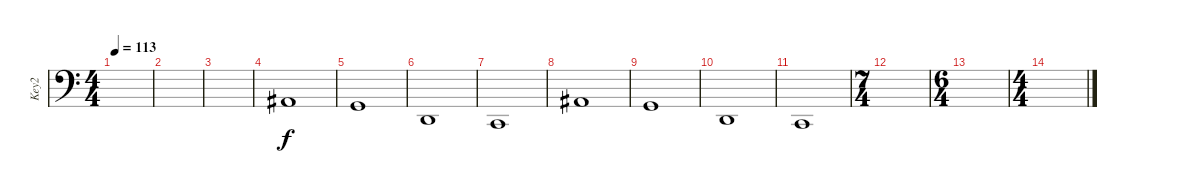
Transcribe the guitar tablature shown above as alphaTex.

\track ("Key2" "Key2") {instrument synthstrings1}
\staff {score}
\tuning (E3 B2 G2 D2 A1 E1) {hide}
\ts (4 4)
\tempo 113
\clef f4
\ks c
|
|
|
3.3.1 |
0.3.1 |
0.4.1 |
3.5.1 |
3.3.1 |
0.3.1 |
0.4.1 |
3.5.1 |
\ts (7 4)
|
\ts (6 4)
|
\ts (4 4)
